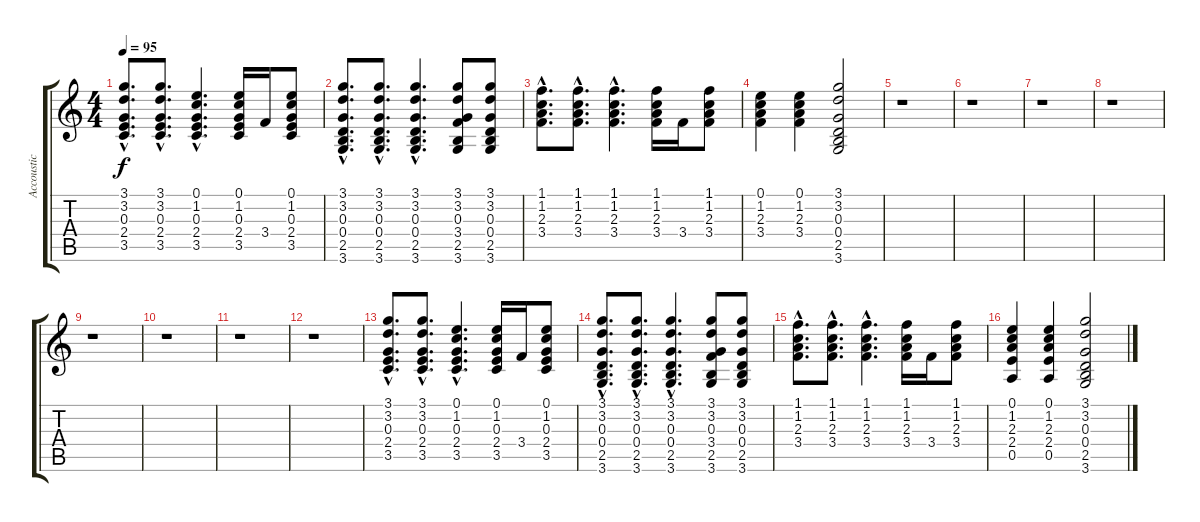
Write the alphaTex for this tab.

\track ("Accoustic" "Accoustic") {instrument acousticguitarsteel}
\staff {score tabs}
\tuning (E4 B3 G3 D3 A2 E2) {hide}
\ts (4 4)
\tempo 95
\clef g2
\ks c
(3.1{hac} 3.2{hac} 0.3{hac} 2.4{hac} 3.5{hac}).8{d dy f} (3.1{hac} 3.2{hac} 0.3{hac} 2.4{hac} 3.5{hac}).8{d} (0.1{hac} 1.2{hac} 0.3{hac} 2.4{hac} 3.5{hac}).4{d} (0.1 1.2 0.3 2.4 3.5).16 3.4.16 (0.1 1.2 0.3 2.4 3.5).8 |
(3.1{hac} 3.2{hac} 0.3{hac} 0.4{hac} 2.5{hac} 3.6{hac}).8{d} (3.1{hac} 3.2{hac} 0.3{hac} 0.4{hac} 2.5{hac} 3.6{hac}).8{d} (3.1{hac} 3.2{hac} 0.3{hac} 0.4{hac} 2.5{hac} 3.6{hac}).4{d} (3.1 3.2 0.3 3.4 2.5 3.6).8 (3.1 3.2 0.3 0.4 2.5 3.6).8 |
(1.1{hac} 1.2{hac} 2.3{hac} 3.4{hac}).8{d} (1.1{hac} 1.2{hac} 2.3{hac} 3.4{hac}).8{d} (1.1{hac} 1.2{hac} 2.3{hac} 3.4{hac}).4{d} (1.1 1.2 2.3 3.4).16 3.4.16 (1.1 1.2 2.3 3.4).8 |
(0.1 1.2 2.3 3.4).4 (0.1 1.2 2.3 3.4).4 (3.1 3.2 0.3 0.4 2.5 3.6).2 |
r.1 |
r.1 |
r.1 |
r.1 |
r.1 |
r.1 |
r.1 |
r.1 |
(3.1{hac} 3.2{hac} 0.3{hac} 2.4{hac} 3.5{hac}).8{d} (3.1{hac} 3.2{hac} 0.3{hac} 2.4{hac} 3.5{hac}).8{d} (0.1{hac} 1.2{hac} 0.3{hac} 2.4{hac} 3.5{hac}).4{d} (0.1 1.2 0.3 2.4 3.5).16 3.4.16 (0.1 1.2 0.3 2.4 3.5).8 |
(3.1{hac} 3.2{hac} 0.3{hac} 0.4{hac} 2.5{hac} 3.6{hac}).8{d} (3.1{hac} 3.2{hac} 0.3{hac} 0.4{hac} 2.5{hac} 3.6{hac}).8{d} (3.1{hac} 3.2{hac} 0.3{hac} 0.4{hac} 2.5{hac} 3.6{hac}).4{d} (3.1 3.2 0.3 3.4 2.5 3.6).8 (3.1 3.2 0.3 0.4 2.5 3.6).8 |
(1.1{hac} 1.2{hac} 2.3{hac} 3.4{hac}).8{d} (1.1{hac} 1.2{hac} 2.3{hac} 3.4{hac}).8{d} (1.1{hac} 1.2{hac} 2.3{hac} 3.4{hac}).4{d} (1.1 1.2 2.3 3.4).16 3.4.16 (1.1 1.2 2.3 3.4).8 |
(0.1 1.2 2.3 2.4 0.5).4 (0.1 1.2 2.3 2.4 0.5).4 (3.1 3.2 0.3 0.4 2.5 3.6).2
